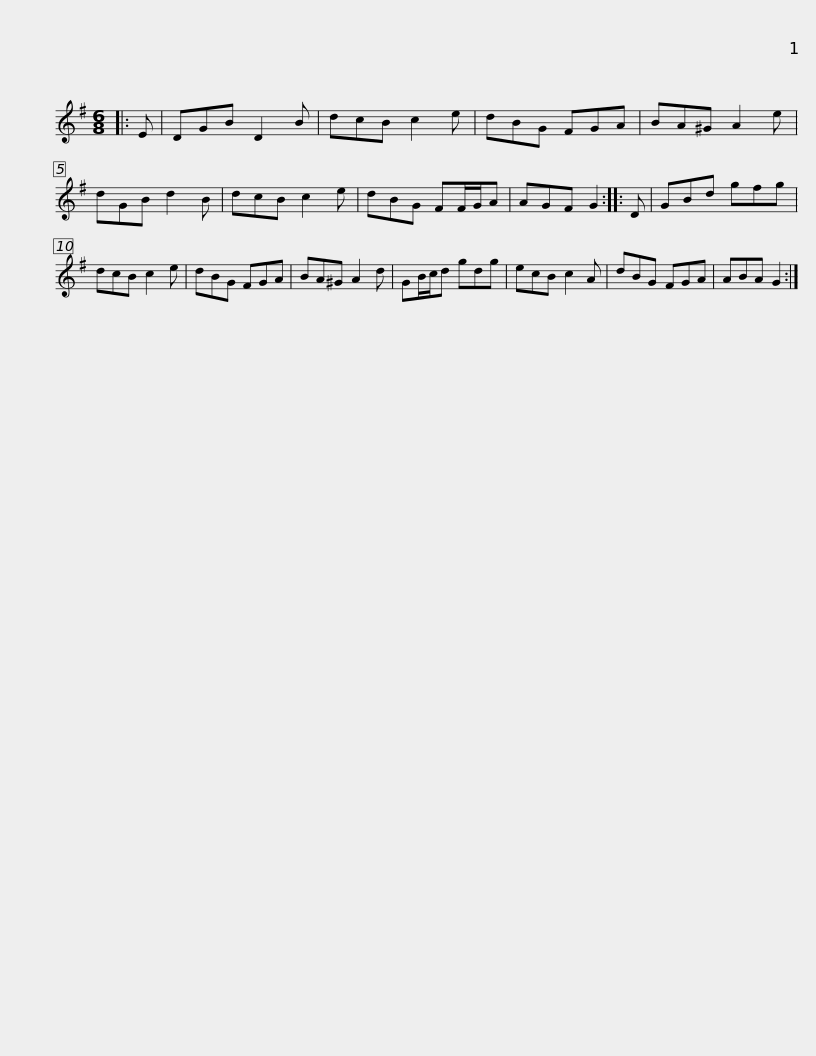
X:1
L:1/8
M:6/8
I:linebreak $
K:G
V:1 treble
V:1
|: E | DGB D2 B | dcB c2 e | dBG FGA | BA^G A2 e | %5
 dGB d2 B | dcB c2 e | dBG FF/G/A |$ AGF G2 :: D | %10
 GBd gfg | dcB c2 e | dBG FGA | BA^G A2 d | GB/c/d gdg | %15
 ecB c2 A |$ dBG FGA | ABA G2 :| %18
